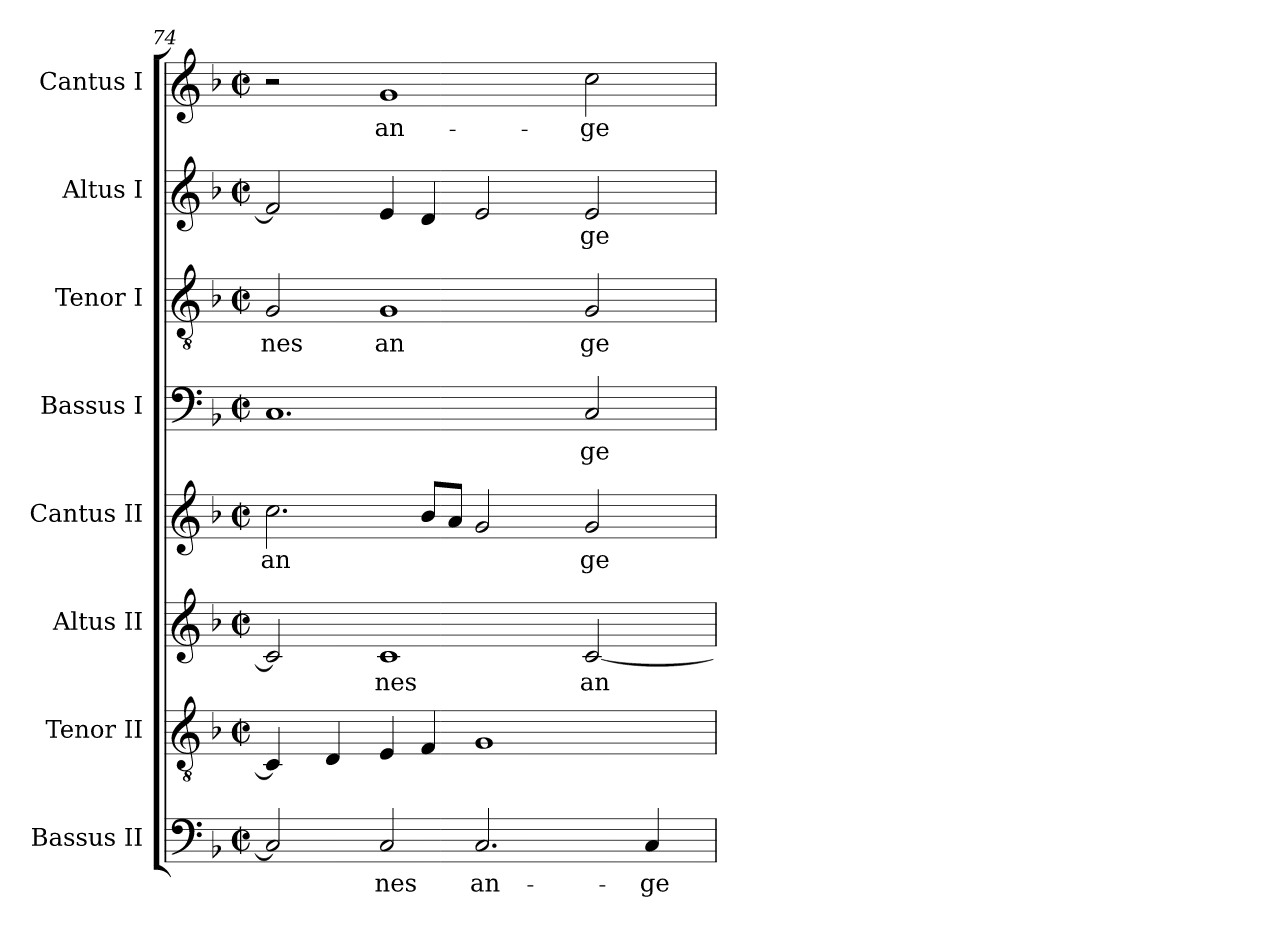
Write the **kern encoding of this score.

**kern	**text	**kern	**kern	**text	**kern	**text	**kern	**text	**kern	**text	**kern	**text	**kern	**text
*part8	*part8	*part7	*part6	*part6	*part5	*part5	*part4	*part4	*part3	*part3	*part2	*part2	*part1	*part1
*staff8	*staff8	*staff7	*staff6	*staff6	*staff5	*staff5	*staff4	*staff4	*staff3	*staff3	*staff2	*staff2	*staff1	*staff1
*I"Bassus II	*	*I"Tenor II	*I"Altus II	*	*I"Cantus II	*	*I"Bassus I	*	*I"Tenor I	*	*I"Altus I	*	*I"Cantus I	*
!!LO:PB:g=z
*clefF4	*	*clefGv2	*clefG2	*	*clefG2	*	*clefF4	*	*clefGv2	*	*clefG2	*	*clefG2	*
*k[b-]	*	*k[b-]	*k[b-]	*	*k[b-]	*	*k[b-]	*	*k[b-]	*	*k[b-]	*	*k[b-]	*
*F:	*	*F:	*F:	*	*F:	*	*F:	*	*F:	*	*F:	*	*F:	*
*M2/2	*	*M2/2	*M2/2	*	*M2/2	*	*M2/2	*	*M2/2	*	*M2/2	*	*M2/2	*
*met(c|)	*	*met(c|)	*met(c|)	*	*met(c|)	*	*met(c|)	*	*met(c|)	*	*met(c|)	*	*met(c|)	*
=74	=74	=74	=74	=74	=74	=74	=74	=74	=74	=74	=74	=74	=74	=74
!	!	!	!	!	!	!LO:LY:b:cj	!	!	!	!LO:LY:b:cj	!	!	!	!
*^	*	*^	*	*	*	*	*^	*	*	*	*^	*	*	*
*	*	*	*	*^	*	*	*	*	*	*	*	*	*	*	*	*	*	*
2C/]	16..ryy	.	4C/]	16..ryy	8...ryy	2c/]	.	2.cc\	an	1.C	4ryy	.	2G/	-nes	2f/]	4ryy	.	2r	.
.	1ryy	.	.	1ryy	.	.	.	.	.	.	.	.	.	.	.	.	.	.	.
.	.	.	.	.	1ryy	.	.	.	.	.	.	.	.	.	.	.	.	.	.
.	.	.	4D/	.	.	.	.	.	.	.	32ryy	.	.	.	.	64ryy	.	.	.
.	.	.	.	.	.	.	.	.	.	.	.	.	.	.	.	1ryy	.	.	.
.	.	.	.	.	.	.	.	.	.	.	1ryy	.	.	.	.	.	.	.	.
!	!	!LO:LY:b:cj	!	!	!	!	!LO:LY:b:cj	!	!	!	!	!	!	!LO:LY:b:cj	!	!	!	!	!LO:LY:b:cj
2C/	.	nes	4E/	.	.	1c	-nes	.	.	.	.	.	1G	an	4e/	.	.	1g	an-
.	.	.	4F/	.	.	.	.	8b-/L	.	.	.	.	.	.	4d/	.	.	.	.
.	.	.	.	.	.	.	.	8a/J	.	.	.	.	.	.	.	.	.	.	.
!	!	!LO:LY:b:cj	!	!	!	!	!	!	!	!	!	!	!	!	!	!	!	!	!
2.C/	.	an-	1G	.	.	.	.	2g/	.	.	.	.	.	.	2e/	.	.	.	.
.	2ryy	.	.	2ryy	.	.	.	.	.	.	.	.	.	.	.	.	.	.	.
.	.	.	.	.	2ryy	.	.	.	.	.	.	.	.	.	.	.	.	.	.
.	.	.	.	.	.	.	.	.	.	.	.	.	.	.	.	2ryy	.	.	.
.	.	.	.	.	.	.	.	.	.	.	2ryy	.	.	.	.	.	.	.	.
!	!	!	!	!	!	!	!LO:LY:b:cj	!	!LO:LY:b:cj	!	!	!LO:LY:b:cj	!	!LO:LY:b:cj	!	!	!LO:LY:b:cj	!	!LO:LY:b:cj
.	.	.	.	.	.	[<2c/	an	2g/	ge	2C/	.	-ge-	2G/	ge	2e/	.	-ge	2cc\	-ge-
.	4ryy	.	.	4ryy	.	.	.	.	.	.	.	.	.	.	.	.	.	.	.
.	.	.	.	.	4ryy	.	.	.	.	.	.	.	.	.	.	.	.	.	.
!	!	!LO:LY:b:cj	!	!	!	!	!	!	!	!	!	!	!	!	!	!	!	!	!
4C/	.	-ge-	.	.	.	.	.	.	.	.	.	.	.	.	.	.	.	.	.
.	.	.	.	.	.	.	.	.	.	.	.	.	.	.	.	8...ryy	.	.	.
.	.	.	.	.	.	.	.	.	.	.	8..ryy	.	.	.	.	.	.	.	.
.	8ryy	.	.	8ryy	.	.	.	.	.	.	.	.	.	.	.	.	.	.	.
.	64ryy	.	.	64ryy	64ryy	.	.	.	.	.	.	.	.	.	.	.	.	.	.
*v	*v	*	*	*	*	*	*	*	*	*v	*v	*	*	*	*v	*v	*	*	*
*	*	*v	*v	*v	*	*	*	*	*	*	*	*	*	*	*	*
=	=	=	=	=	=	=	=	=	=	=	=	=	=	=
*-	*-	*-	*-	*-	*-	*-	*-	*-	*-	*-	*-	*-	*-	*-
